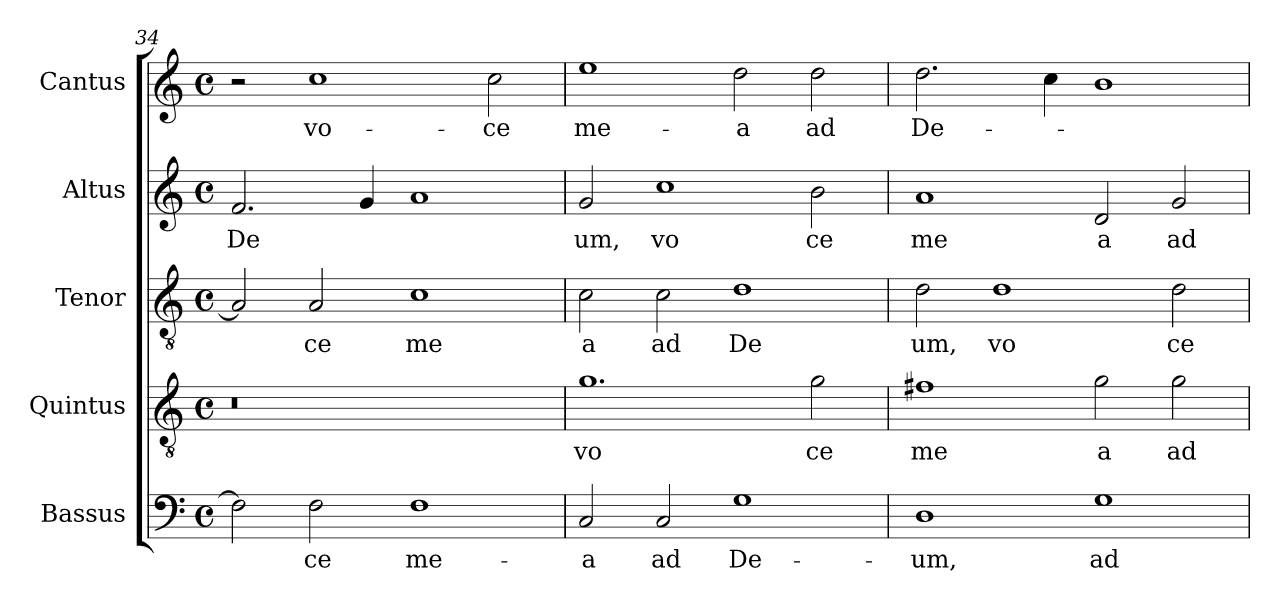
**kern	**text	**kern	**text	**kern	**text	**kern	**text	**kern	**text
*part5	*part5	*part4	*part4	*part3	*part3	*part2	*part2	*part1	*part1
*staff5	*staff5	*staff4	*staff4	*staff3	*staff3	*staff2	*staff2	*staff1	*staff1
*I"Bassus	*	*I"Quintus	*	*I"Tenor	*	*I"Altus	*	*I"Cantus	*
*clefF4	*	*clefGv2	*	*clefGv2	*	*clefG2	*	*clefG2	*
*M4/4	*	*M4/4	*	*M4/4	*	*M4/4	*	*M4/4	*
*met(c)	*	*met(c)	*	*met(c)	*	*met(c)	*	*met(c)	*
=34	=34	=34	=34	=34	=34	=34	=34	=34	=34
!	!	!	!	!	!	!	!LO:LY:b	!	!
2F\]	.	0r	.	2A/]	.	2.f/	De	2r	.
!	!LO:LY:b:cj	!	!	!	!LO:LY:b:cj	!	!	!	!LO:LY:b:cj
2F\	-ce	.	.	2A/	ce	.	.	1cc	vo-
.	.	.	.	.	.	4g/	.	.	.
!	!LO:LY:b:cj	!	!	!	!LO:LY:b:cj	!	!	!	!
1F	me-	.	.	1c	me	1a	.	.	.
!	!	!	!	!	!	!	!	!	!LO:LY:b:cj
.	.	.	.	.	.	.	.	2cc\	-ce
=35	=35	=35	=35	=35	=35	=35	=35	=35	=35
!	!LO:LY:b:cj	!	!LO:LY:b:cj	!	!LO:LY:b:cj	!	!LO:LY:b:cj	!	!LO:LY:b:cj
2C/	-a	1.g	vo	2c\	a	2g/	um,	1ee	me-
!	!LO:LY:b:cj	!	!	!	!LO:LY:b:cj	!	!LO:LY:b:cj	!	!
2C/	ad	.	.	2c\	ad	1cc	vo	.	.
!	!LO:LY:b:cj	!	!	!	!LO:LY:b:cj	!	!	!	!LO:LY:b:cj
1G	De-	.	.	1d	De	.	.	2dd\	-a
!	!	!	!LO:LY:b:cj	!	!	!	!LO:LY:b:cj	!	!LO:LY:b:cj
.	.	2g\	ce	.	.	2b\	ce	2dd\	ad
=36	=36	=36	=36	=36	=36	=36	=36	=36	=36
!	!LO:LY:b:cj	!	!LO:LY:b:cj	!	!LO:LY:b:cj	!	!LO:LY:b:cj	!	!LO:LY:b
1D	-um,	1f#X	me	2d\	um,	1a	me	2.dd\	De-
!	!	!	!	!	!LO:LY:b:cj	!	!	!	!
.	.	.	.	1d	vo	.	.	.	.
.	.	.	.	.	.	.	.	4cc\	.
!	!LO:LY:b:cj	!	!LO:LY:b:cj	!	!	!	!LO:LY:b:cj	!	!
1G	ad	2g\	a	.	.	2d/	a	1b	.
!	!	!	!LO:LY:b:cj	!	!LO:LY:b:cj	!	!LO:LY:b:cj	!	!
.	.	2g\	ad	2d\	ce	2g/	ad	.	.
=	=	=	=	=	=	=	=	=	=
*-	*-	*-	*-	*-	*-	*-	*-	*-	*-
